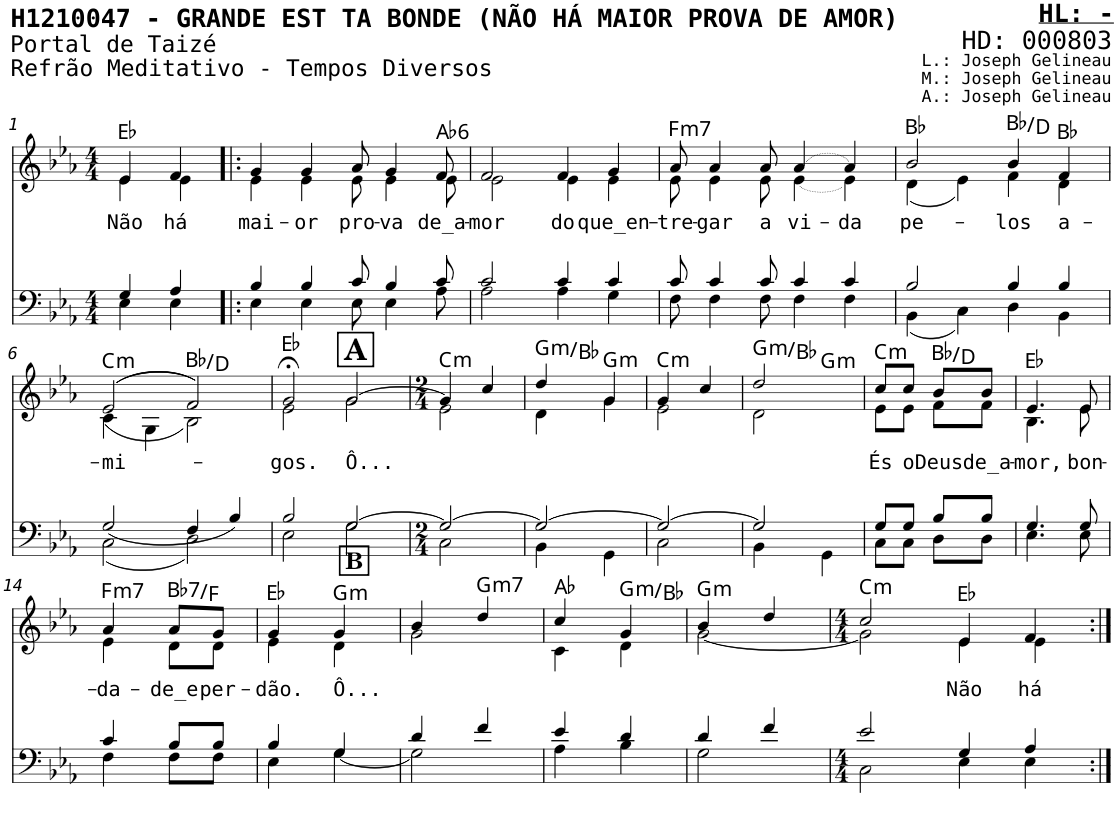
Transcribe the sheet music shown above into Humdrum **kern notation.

**kern	**kern	**text	**harte
*part2	*part1	*part1	*part1
*staff2	*staff1	*staff1	*
*I"Homens	*I"Mulheres	*	*
*stria5	*stria5	*	*
*clefF4	*clefG2	*	*
*k[b-e-a-]	*k[b-e-a-]	*	*
*M4/4	*M4/4	*	*
=1	=1	=1	=1
*^	*	*	*
*	*^	*	*	*
!	!	!	!	!LO:LY:b	!
*	*	*	*^	*	*
1ryy	4G/	4E-\	4e-/	4e-\	Não	Eb:maj
!	!	!	!	!	!LO:LY:b	!
.	4A-/	4E-\	4f/	4e-\	há	.
.	2ryy	2ryy	2ryy	2ryy	.	.
=2!|:	=2!|:	=2!|:	=2!|:	=2!|:	=2!|:	=2!|:
!	!	!	!	!	!LO:LY:b	!
1ryy	4B-/	4E-\	4g/	4e-\	mai-	.
!	!	!	!	!	!LO:LY:b	!
.	4B-/	4E-\	4g/	4e-\	-or	.
!	!	!	!	!	!LO:LY:b	!
.	8c/	8E-\	8a-/	8e-\	pro-	.
!	!	!	!	!	!LO:LY:b	!
.	4B-/	4E-\	4g/	4e-\	-va	.
!	!	!	!	!	!LO:LY:b	!LO:H:kt=6
.	8c/	8A-\	8f/	8e-\	de_a-	Ab:maj6
=3	=3	=3	=3	=3	=3	=3
!	!	!	!	!	!LO:LY:b	!
1ryy	2c/	2A-\	2f/	2e-\	-mor	.
!	!	!	!	!	!LO:LY:b	!
.	4c/	4A-\	4f/	4e-\	do	.
!	!	!	!	!	!LO:LY:b	!
.	4c/	4G\	4g/	4e-\	que_en-	.
=4	=4	=4	=4	=4	=4	=4
!	!	!	!	!	!LO:LY:b	!LO:H:kt=m7
1ryy	8c/	8F\	8a-/	8e-\	-tre-	F:min7
!	!	!	!	!	!LO:LY:b	!
.	4c/	4F\	4a-/	4e-\	-gar	.
!	!	!	!	!	!LO:LY:b	!
.	8c/	8F\	8a-/	8e-\	a	.
!	!	!	!LO:T:dot	!LO:T:dot	!LO:LY:b	!
.	4c/	4F\	[4a-/	[4e-\	vi-	.
!	!	!	!	!	!LO:LY:b	!
.	4c/	4F\	4a-/]	4e-\]	-da	.
=5	=5	=5	=5	=5	=5	=5
!	!	!	!	!	!LO:LY:b	!
1ryy	2B-/	(4BB-\	2b-/	(4d\	pe-	Bb:maj
.	.	4C\)	.	4e-\)	.	.
!	!	!	!	!	!LO:LY:b	!
.	4B-/	4D\	4b-/	4f\	-los	Bb:maj/3
!	!	!	!	!	!LO:LY:b	!
.	4B-/	4BB-\	4f/	4d\	a-	Bb:maj
!!LO:LB:g=z	!!
=6	=6	=6	=6	=6	=6	=6
!	!	!	!	!	!LO:LY:b	!LO:H:kt=m
1ryy	(2G/	(2C\	((2e-/	(4c\	-mi-	C:min
.	.	.	.	4G\	.	.
.	4F/	2D\)	2f/))	2B-\)	.	Bb:maj/3
.	4B-/)	.	.	.	.	.
!!LO:REH:place=s1:a:B:cj:fs=14:t=A:qo=2	!!
=7	=7	=7	=7	=7	=7	=7
!	!	!	!	!	!LO:LY:b	!
1ryy	2B-/	2E-\	2g;</	2e-\	-gos.	Eb:maj
!	!	!	!	!	!LO:LY:b	!
.	[2G/	2G\	[2g/	2g\	Ô...	.
=8	=8	=8	=8	=8	=8	=8
*M2/4	*	*	*M2/4	*	*	*
!	!	!	!	!	!	!LO:H:kt=m
2ryy	2G/_	2C\	4g/]	2e-\	.	C:min
.	.	.	4cc/	.	.	.
=9	=9	=9	=9	=9	=9	=9
!	!	!	!	!	!	!LO:H:kt=m
2ryy	2G/_	4BB-\	4dd/	4d\	.	G:min/b3
!	!	!	!	!	!	!LO:H:kt=m
.	.	4GG\	4g/	4g\	.	G:min
=10	=10	=10	=10	=10	=10	=10
!	!	!	!	!	!	!LO:H:kt=m
2ryy	2G/_	2C\	4g/	2e-\	.	C:min
.	.	.	4cc/	.	.	.
=11	=11	=11	=11	=11	=11	=11
!	!	!	!	!	!	!LO:H:kt=m
*	*	*	*	*^	*	*
2ryy	2G/]	4BB-\	2dd/	2d\	4ryy	.	G:min/b3
!	!	!	!	!	!	!	!LO:H:kt=m
.	.	4GG\	.	.	4ryy	.	G:min
=12	=12	=12	=12	=12	=12	=12	=12
!	!	!	!	!	!	!LO:LY:b	!LO:H:kt=m
*	*	*	*	*v	*v	*	*
2ryy	8G/L	8C\L	8cc/L	8e-\L	És	C:min
!	!	!	!	!	!LO:LY:b	!
.	8G/J	8C\J	8cc/J	8e-\J	o	.
!	!	!	!	!	!LO:LY:b	!
.	8B-/L	8D\L	8b-/L	8f\L	Deus	Bb:maj/3
!	!	!	!	!	!LO:LY:b	!
.	8B-/J	8D\J	8b-/J	8f\J	de_a-	.
=13	=13	=13	=13	=13	=13	=13
!	!	!	!	!	!LO:LY:b	!
2ryy	4.G/	4.E-\	4.e-/	4.B-\	-mor,	Eb:maj
!	!	!	!	!	!LO:LY:b	!
.	8G/	8E-\	8e-/	8e-\	bon-	.
!!LO:LB:g=z	!!
=14	=14	=14	=14	=14	=14	=14
!	!	!	!	!	!LO:LY:b	!LO:H:kt=m7
2ryy	4c/	4F\	4a-/	4e-\	-da-	F:min7
!	!	!	!	!	!LO:LY:b	!LO:H:kt=7
.	8B-/L	8F\L	8a-/L	8d\L	-de_e	Bb:7/5
!	!	!	!	!	!LO:LY:b	!
.	8B-/J	8F\J	8g/J	8d\J	per-	.
!!LO:REH:place=s1:a:B:cj:t=B:qo=1	!!
=15	=15	=15	=15	=15	=15	=15
!	!	!	!	!	!LO:LY:b	!
2ryy	4B-/	4E-\	4g/	4e-\	-dão.	Eb:maj
!	!	!	!	!	!LO:LY:b	!LO:H:kt=m
.	4G/	[4G\	4g/	4d\	Ô...	G:min
=16	=16	=16	=16	=16	=16	=16
2ryy	4d/	2G\]	4b-/	2g\	.	.
!	!	!	!	!	!	!LO:H:kt=m7
.	4f/	.	4dd/	.	.	G:min7
=17	=17	=17	=17	=17	=17	=17
2ryy	4e-/	4A-\	4cc/	4c\	.	Ab:maj
!	!	!	!	!	!	!LO:H:kt=m
.	4d/	4B-\	4g/	4d\	.	G:min/b3
=18	=18	=18	=18	=18	=18	=18
!	!	!	!	!	!	!LO:H:kt=m
2ryy	4d/	2G\	4b-/	[2g\	.	G:min
.	4f/	.	4dd/	.	.	.
=19	=19	=19	=19	=19	=19	=19
*M4/4	*	*	*M4/4	*	*	*
!	!	!	!	!	!	!LO:H:kt=m
1ryy	2e-/	2C\	2cc/	2g\]	.	C:min
!	!	!	!	!	!LO:LY:b	!
.	4G/	4E-\	4e-/	4e-\	Não	Eb:maj
!	!	!	!	!	!LO:LY:b	!
.	4A-/	4E-\	4f/	4e-\	há	.
*v	*v	*v	*	*	*	*
*	*v	*v	*	*
=:|!	=:|!	=:|!	=:|!
*-	*-	*-	*-
